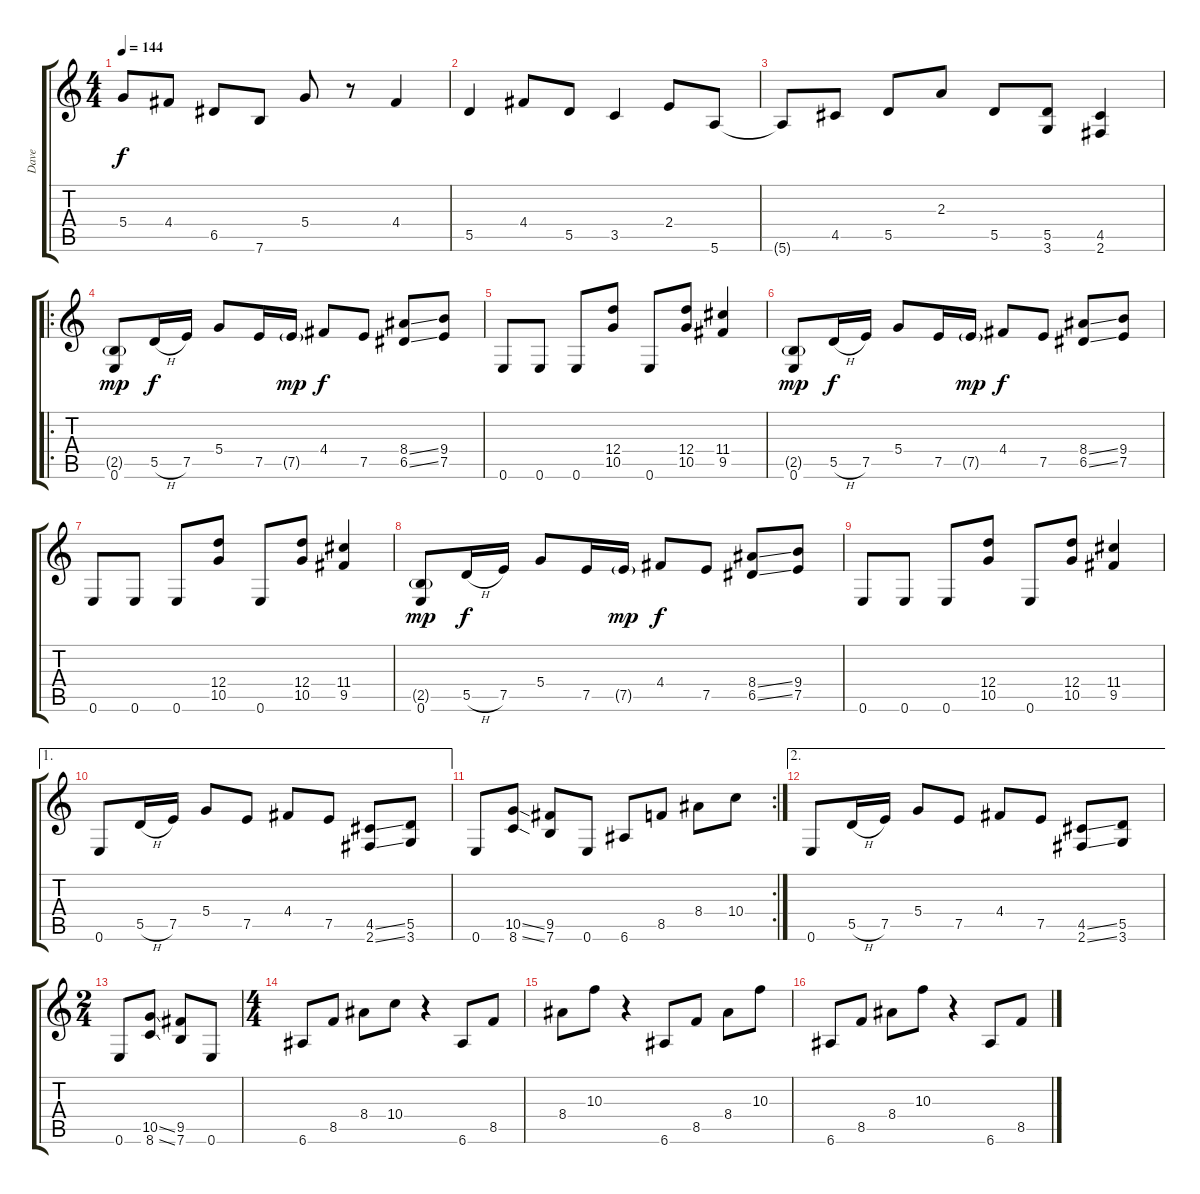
\track ("Dave" "Dave") {instrument distortionguitar}
\staff {score tabs}
\tuning (E4 B3 G3 D3 A2 E2) {hide}
\ts (4 4)
\tempo 144
\clef g2
\ks c
5.4.8{dy f} 4.4.8 6.5.8 7.6.8 5.4.8 r.8 4.4.4 |
5.5.4 4.4.8 5.5.8 3.5.4 2.4.8 5.6.8 |
5.6{t}.8 4.5.8 5.5.8 2.3.8 5.5.8 (5.5 3.6).8 (4.5 2.6).4 |
\ro
(2.5{g} 0.6).8{dy mp} 5.5{h}.16{dy f} 7.5.16 5.4.8 7.5.16 7.5{g}.16{dy mp} 4.4.8{dy f} 7.5.8 (8.4{ss} 6.5{ss}).8 (9.4 7.5).8 |
0.6.8 0.6.8 0.6.8 (12.4 10.5).8 0.6.8 (12.4 10.5).8 (11.4 9.5).4 |
(2.5{g} 0.6).8{dy mp} 5.5{h}.16{dy f} 7.5.16 5.4.8 7.5.16 7.5{g}.16{dy mp} 4.4.8{dy f} 7.5.8 (8.4{ss} 6.5{ss}).8 (9.4 7.5).8 |
0.6.8 0.6.8 0.6.8 (12.4 10.5).8 0.6.8 (12.4 10.5).8 (11.4 9.5).4 |
(2.5{g} 0.6).8{dy mp} 5.5{h}.16{dy f} 7.5.16 5.4.8 7.5.16 7.5{g}.16{dy mp} 4.4.8{dy f} 7.5.8 (8.4{ss} 6.5{ss}).8 (9.4 7.5).8 |
0.6.8 0.6.8 0.6.8 (12.4 10.5).8 0.6.8 (12.4 10.5).8 (11.4 9.5).4 |
\ae 1
0.6.8 5.5{h}.16 7.5.16 5.4.8 7.5.8 4.4.8 7.5.8 (4.5{ss} 2.6{ss}).8 (5.5 3.6).8 |
\rc 2
0.6.8 (10.5{ss} 8.6{ss}).8 (9.5 7.6).8 0.6.8 6.6.8 8.5.8 8.4.8 10.4.8 |
\ae 2
0.6.8 5.5{h}.16 7.5.16 5.4.8 7.5.8 4.4.8 7.5.8 (4.5{ss} 2.6{ss}).8 (5.5 3.6).8 |
\ts (2 4)
0.6.8 (10.5{ss} 8.6{ss}).8 (9.5 7.6).8 0.6.8 |
\ts (4 4)
6.6.8 8.5.8 8.4.8 10.4.8 r.4 6.6.8 8.5.8 |
8.4.8 10.3.8 r.4 6.6.8 8.5.8 8.4.8 10.3.8 |
6.6.8 8.5.8 8.4.8 10.3.8 r.4 6.6.8 8.5.8
